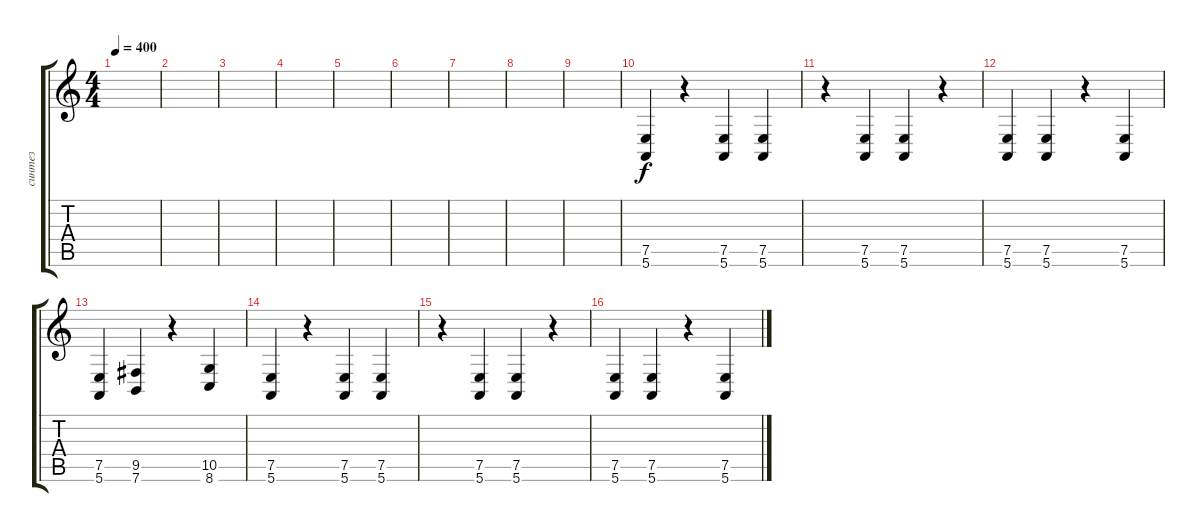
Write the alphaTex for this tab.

\track ("синтез" "синтез") {instrument lead5charang}
\staff {score tabs}
\tuning (E4 B3 G3 D3 A2 E2) {hide}
\ts (4 4)
\tempo 400
\clef g2
\ks c
|
|
|
|
|
|
|
|
|
(7.5 5.6).4 r.4 (7.5 5.6).4 (7.5 5.6).4 |
r.4 (7.5 5.6).4 (7.5 5.6).4 r.4 |
(7.5 5.6).4 (7.5 5.6).4 r.4 (7.5 5.6).4 |
(7.5 5.6).4 (9.5 7.6).4 r.4 (10.5 8.6).4 |
(7.5 5.6).4 r.4 (7.5 5.6).4 (7.5 5.6).4 |
r.4 (7.5 5.6).4 (7.5 5.6).4 r.4 |
(7.5 5.6).4 (7.5 5.6).4 r.4 (7.5 5.6).4
